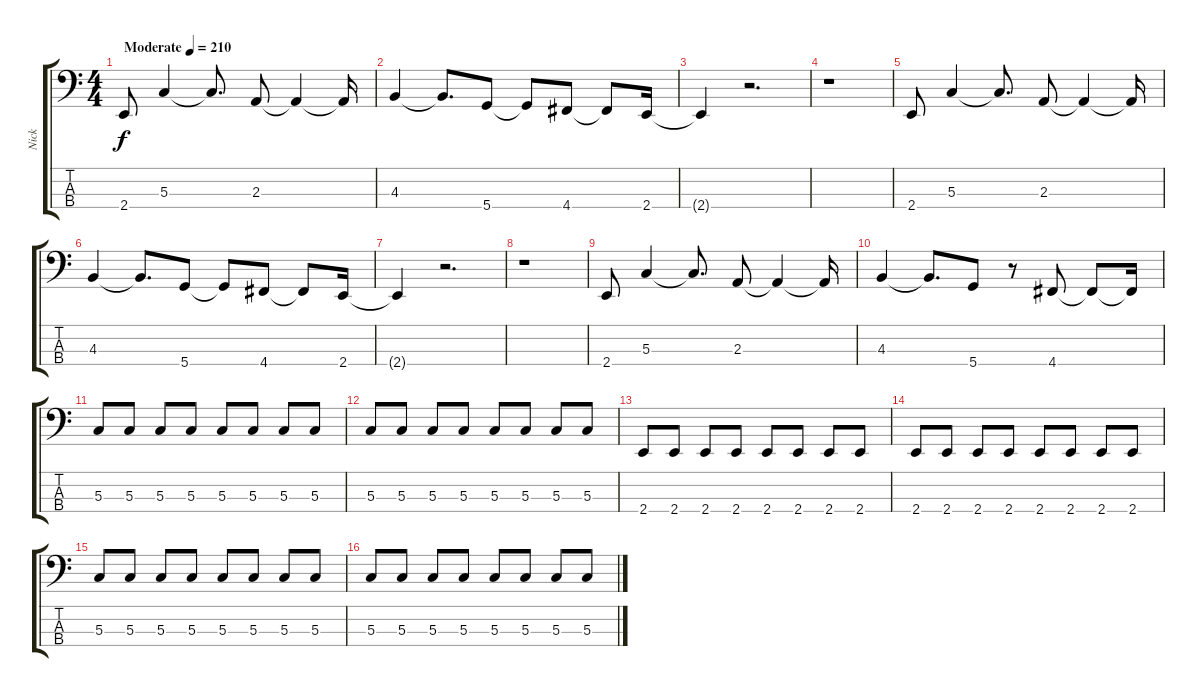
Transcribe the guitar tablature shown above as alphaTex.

\track ("Nick" "Nick") {instrument electricbassfinger}
\staff {score tabs}
\tuning (F2 C2 G1 D1) {hide}
\ts (4 4)
\tempo (210 "Moderate")
\clef f4
\ks c
2.4.8{dy f instrument electricbassfinger} 5.3.4 5.3{t}.8{d} 2.3.8 2.3{t}.4 2.3{t}.16 |
4.3.4 4.3{t}.8{d} 5.4.8 5.4{t}.8 4.4.8 4.4{t}.8 2.4.16 |
2.4{t}.4 r.2{d} |
r.1 |
2.4.8 5.3.4 5.3{t}.8{d} 2.3.8 2.3{t}.4 2.3{t}.16 |
4.3.4 4.3{t}.8{d} 5.4.8 5.4{t}.8 4.4.8 4.4{t}.8 2.4.16 |
2.4{t}.4 r.2{d} |
r.1 |
2.4.8 5.3.4 5.3{t}.8{d} 2.3.8 2.3{t}.4 2.3{t}.16 |
4.3.4 4.3{t}.8{d} 5.4.8 r.8 4.4.8 4.4{t}.8 4.4{t}.16 |
5.3.8 5.3.8 5.3.8 5.3.8 5.3.8 5.3.8 5.3.8 5.3.8 |
5.3.8 5.3.8 5.3.8 5.3.8 5.3.8 5.3.8 5.3.8 5.3.8 |
2.4.8 2.4.8 2.4.8 2.4.8 2.4.8 2.4.8 2.4.8 2.4.8 |
2.4.8 2.4.8 2.4.8 2.4.8 2.4.8 2.4.8 2.4.8 2.4.8 |
5.3.8 5.3.8 5.3.8 5.3.8 5.3.8 5.3.8 5.3.8 5.3.8 |
5.3.8 5.3.8 5.3.8 5.3.8 5.3.8 5.3.8 5.3.8 5.3.8
